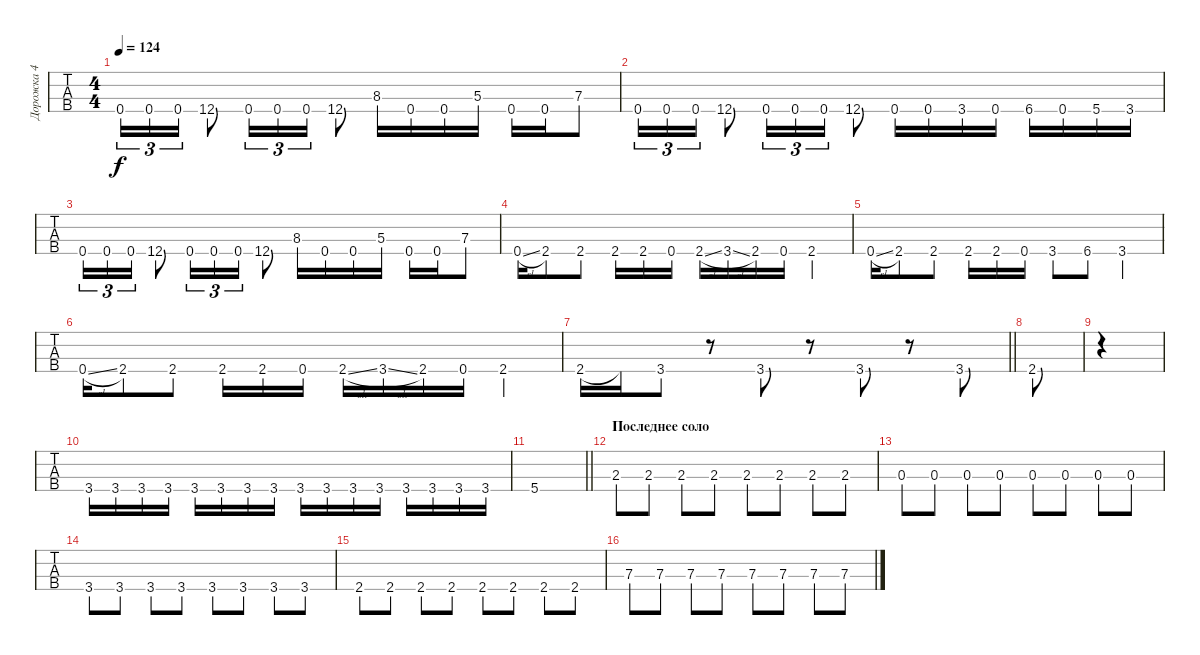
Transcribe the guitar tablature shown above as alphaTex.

\track ("Дорожка 4" "Дорожка 4") {instrument electricbasspick}
\staff {tabs}
\tuning (F2 C2 G1 D1) {hide}
\ts (4 4)
\tempo 124
\clef f4
\ks c
0.4.16{tu (3 2) dy f} 0.4.16{tu (3 2)} 0.4.16{tu (3 2)} 12.4.8 0.4.16{tu (3 2)} 0.4.16{tu (3 2)} 0.4.16{tu (3 2)} 12.4.8 8.3.16 0.4.16 0.4.16 5.3.16 0.4.16 0.4.16 7.3.8 |
0.4.16{tu (3 2)} 0.4.16{tu (3 2)} 0.4.16{tu (3 2)} 12.4.8 0.4.16{tu (3 2)} 0.4.16{tu (3 2)} 0.4.16{tu (3 2)} 12.4.8 0.4.16 0.4.16 3.4.16 0.4.16 6.4.16 0.4.16 5.4.16 3.4.16 |
0.4.16{tu (3 2)} 0.4.16{tu (3 2)} 0.4.16{tu (3 2)} 12.4.8 0.4.16{tu (3 2)} 0.4.16{tu (3 2)} 0.4.16{tu (3 2)} 12.4.8 8.3.16 0.4.16 0.4.16 5.3.16 0.4.16 0.4.16 7.3.8 |
0.4{sl}.16 2.4.8 2.4.8 2.4.16 2.4.16 0.4.16 2.4{sl}.16 3.4{sl}.16 2.4.16 0.4.16 2.4.4 |
0.4{sl}.16 2.4.8 2.4.8 2.4.16 2.4.16 0.4.16 3.4.8 6.4.8 3.4.4 |
0.4{sl}.16 2.4.8 2.4.8 2.4.16 2.4.16 0.4.16 2.4{sl}.16 3.4{sl}.16 2.4.16 0.4.16 2.4.4 |
\barLineRight lightlight
2.4.16 2.4{t}.16 3.4.8 r.8 3.4.8 r.8 3.4.8 r.8 3.4.8 |
2.4.8 |
|
3.4.16 3.4.16 3.4.16 3.4.16 3.4.16 3.4.16 3.4.16 3.4.16 3.4.16 3.4.16 3.4.16 3.4.16 3.4.16 3.4.16 3.4.16 3.4.16 |
\barLineRight lightlight
5.4.1 |
\section ("" "Последнее соло")
2.3.8 2.3.8 2.3.8 2.3.8 2.3.8 2.3.8 2.3.8 2.3.8 |
0.3.8 0.3.8 0.3.8 0.3.8 0.3.8 0.3.8 0.3.8 0.3.8 |
3.4.8 3.4.8 3.4.8 3.4.8 3.4.8 3.4.8 3.4.8 3.4.8 |
2.4.8 2.4.8 2.4.8 2.4.8 2.4.8 2.4.8 2.4.8 2.4.8 |
7.3.8 7.3.8 7.3.8 7.3.8 7.3.8 7.3.8 7.3.8 7.3.8
